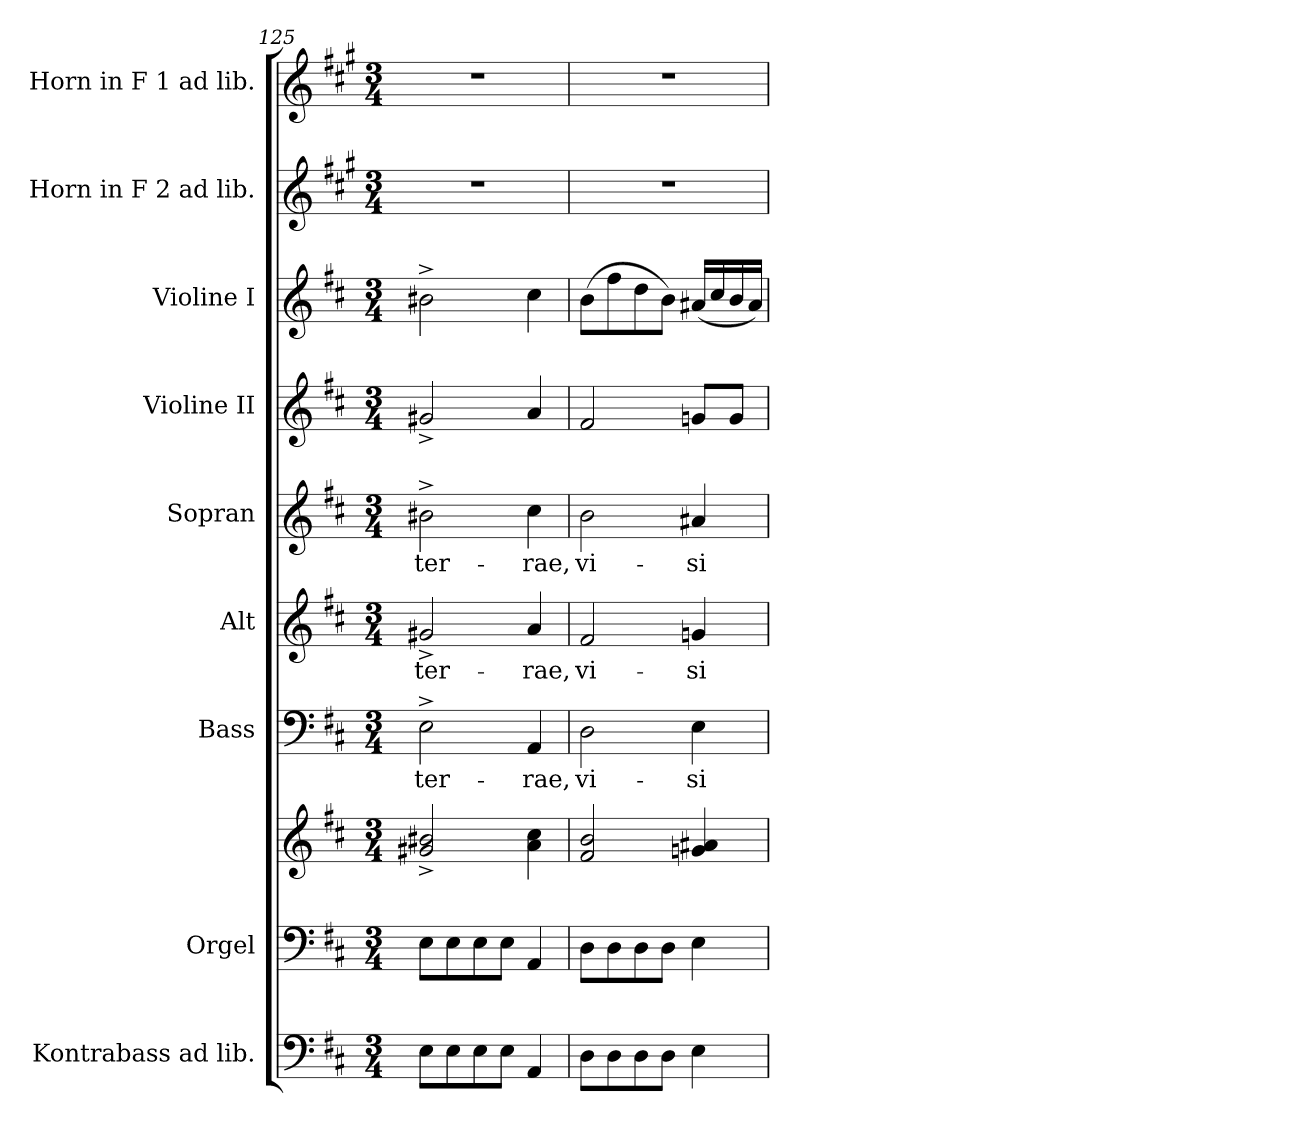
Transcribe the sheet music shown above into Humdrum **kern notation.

**kern	**kern	**kern	**kern	**text	**kern	**text	**kern	**text	**kern	**kern	**kern	**kern
*part9	*part8	*part8	*part7	*part7	*part6	*part6	*part5	*part5	*part4	*part3	*part2	*part1
*staff10	*staff9	*staff8	*staff7	*staff7	*staff6	*staff6	*staff5	*staff5	*staff4	*staff3	*staff2	*staff1
*I"Kontrabass ad lib.	*I"Orgel	*	*I"Bass	*	*I"Alt	*	*I"Sopran	*	*I"Violine II	*I"Violine I	*I"Horn in F 2 ad lib.	*I"Horn in F 1 ad lib.
*I'Kb.	*I'Org.	*	*I'B.	*	*I'A.	*	*I'S.	*	*I'Vl. II	*I'Vl. I	*	*
*clefF4	*clefF4	*clefG2	*clefF4	*	*clefG2	*	*clefG2	*	*clefG2	*clefG2	*clefG2	*clefG2
*ITrd7c12	*	*	*	*	*	*	*	*	*	*	*ITrd4c7	*ITrd4c7
*k[f#c#]	*k[f#c#]	*k[f#c#]	*k[f#c#]	*	*k[f#c#]	*	*k[f#c#]	*	*k[f#c#]	*k[f#c#]	*k[f#c#]	*k[f#c#]
*D:	*D:	*D:	*D:	*	*D:	*	*D:	*	*D:	*D:	*D:	*D:
*M3/4	*M3/4	*M3/4	*M3/4	*	*M3/4	*	*M3/4	*	*M3/4	*M3/4	*M3/4	*M3/4
=125	=125	=125	=125	=125	=125	=125	=125	=125	=125	=125	=125	=125
!	!	!	!	!LO:LY:b	!	!LO:LY:b	!	!LO:LY:b	!	!	!	!
8EE\L	8E\L	2g#X/^< 2b#X/^<	2E^>\	ter-	2g#X^>/	ter-	2b#X^>\	ter-	2g#X^</	2b#X^>\	2.r	2.r
8EE\	8E\	.	.	.	.	.	.	.	.	.	.	.
8EE\	8E\	.	.	.	.	.	.	.	.	.	.	.
8EE\J	8E\J	.	.	.	.	.	.	.	.	.	.	.
!	!	!	!	!LO:LY:b	!	!LO:LY:b	!	!LO:LY:b	!	!	!	!
4AAA/	4AA/	4a\ 4cc#\	4AA/	-rae,	4a/	-rae,	4cc#\	-rae,	4a/	4cc#\	.	.
=126	=126	=126	=126	=126	=126	=126	=126	=126	=126	=126	=126	=126
!	!	!	!	!LO:LY:b	!	!LO:LY:b	!	!LO:LY:b	!	!	!	!
8DD\L	8D\L	2f#/ 2b/	2D\	vi-	2f#/	vi-	2b\	vi-	2f#/	(>8b\L	2.r	2.r
8DD\	8D\	.	.	.	.	.	.	.	.	8ff#\	.	.
8DD\	8D\	.	.	.	.	.	.	.	.	8dd\	.	.
8DD\J	8D\J	.	.	.	.	.	.	.	.	8b\J)	.	.
!	!	!	!	!LO:LY:b	!	!LO:LY:b	!	!LO:LY:b	!	!	!	!
4EE\	4E\	4gn/ 4a#X/	4E\	-si-	4gn/	-si-	4a#X/	-si-	8gn/L	(<16a#X/LL	.	.
.	.	.	.	.	.	.	.	.	.	16cc#/	.	.
.	.	.	.	.	.	.	.	.	8g/J	16b/	.	.
.	.	.	.	.	.	.	.	.	.	16a#/JJ)	.	.
=	=	=	=	=	=	=	=	=	=	=	=	=
*-	*-	*-	*-	*-	*-	*-	*-	*-	*-	*-	*-	*-
